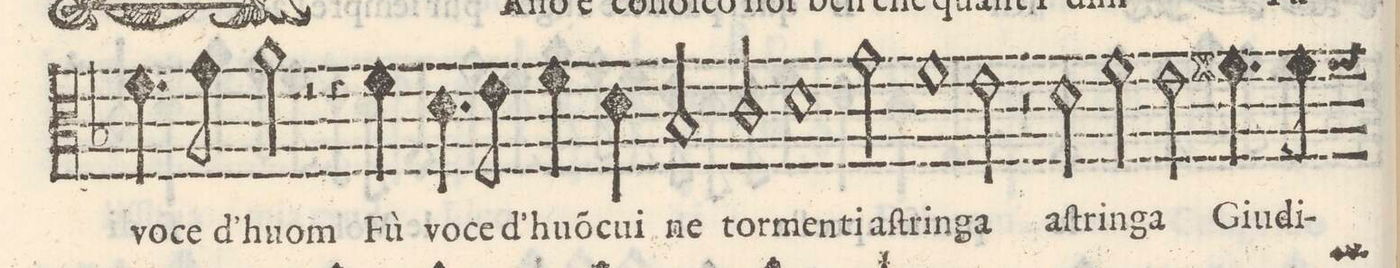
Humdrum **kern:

**kern	**text
*I"QVINTO	*
*clefC3	*
*k[b-]	*
*met(C)	*
*M2/1	*
4.f\	vo-
8g\	-ce
2a\	d'huom
=6-	=6-
2r	.
4r	.
4f\	Fù
4.d\	vo-
8e\	-ce
4f\	d'ho(m)
4d\	cui
=7-	=7-
2B-/	ne
2c/	tor-
1d	-men-
=8-	=8-
2g\	ti aſ-
1f	-trin-
2e\	-ga
=9-	=9-
2r	.
2d\	aſ-
2f\	-trin-
2e\	-ga
=10-	=10-
4.f#X\	Giu-
8f#\	-di-
*-	*-
